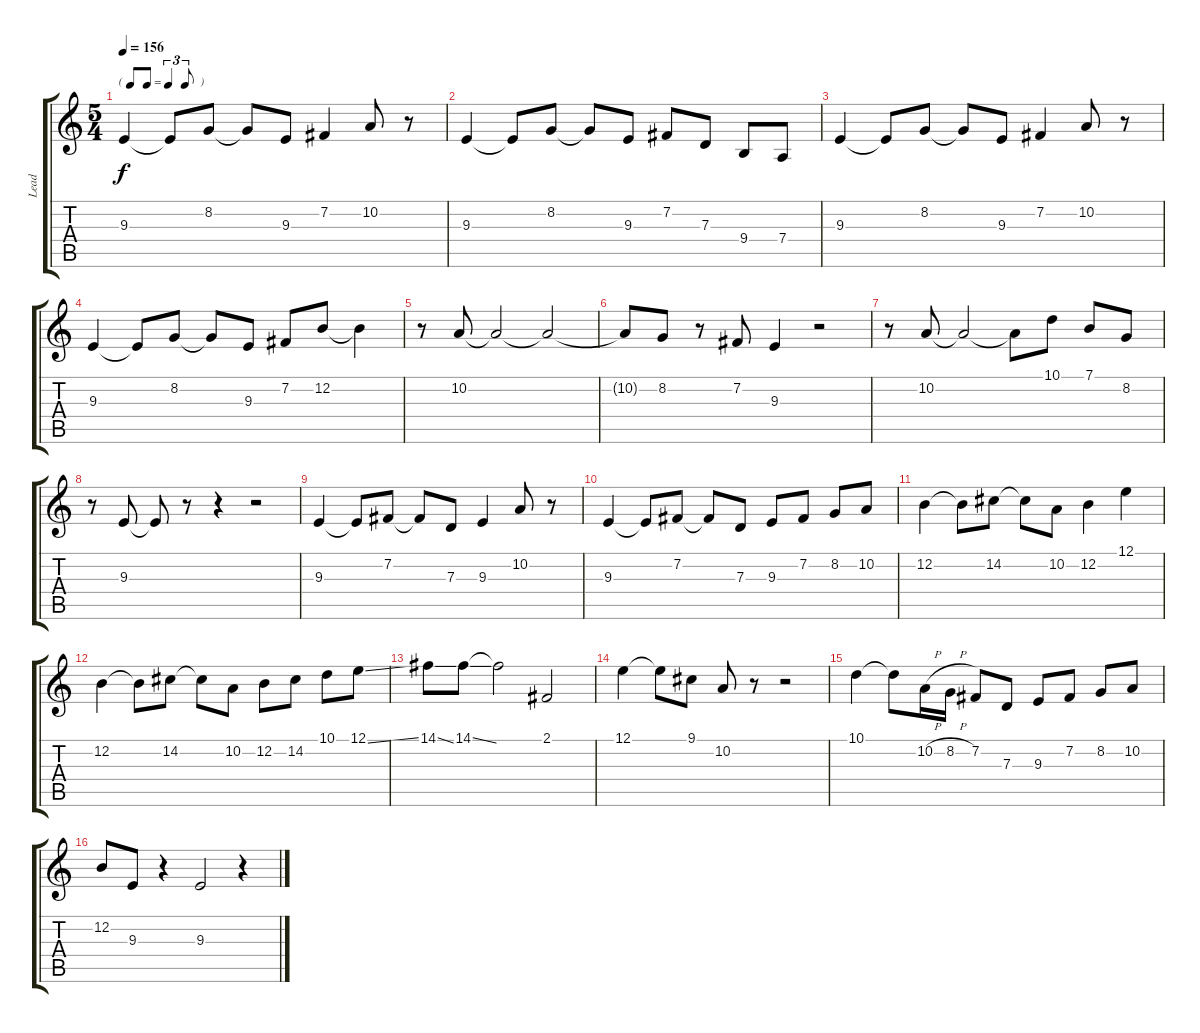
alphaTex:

\track ("Lead" "Lead") {instrument tenorsax}
\staff {score tabs}
\tuning (E4 B3 G3 D3 A2 E2) {hide}
\ts (5 4)
\tf triplet8th
\tempo 156
\clef g2
\ks c
9.3.4{dy f} 9.3{t}.8 8.2.8 8.2{t}.8 9.3.8 7.2.4 10.2.8 r.8 |
9.3.4 9.3{t}.8 8.2.8 8.2{t}.8 9.3.8 7.2.8 7.3.8 9.4.8 7.4.8 |
9.3.4 9.3{t}.8 8.2.8 8.2{t}.8 9.3.8 7.2.4 10.2.8 r.8 |
9.3.4 9.3{t}.8 8.2.8 8.2{t}.8 9.3.8 7.2.8 12.2.8 12.2{t}.4 |
r.8 10.2.8 10.2{t}.2 10.2{t}.2 |
10.2{t}.8 8.2.8 r.8 7.2.8 9.3.4 r.2 |
r.8 10.2.8 10.2{t}.2 10.2{t}.8 10.1.8 7.1.8 8.2.8 |
r.8 9.3.8 9.3{t}.8 r.8 r.4 r.2 |
9.3.4 9.3{t}.8 7.2.8 7.2{t}.8 7.3.8 9.3.4 10.2.8 r.8 |
9.3.4 9.3{t}.8 7.2.8 7.2{t}.8 7.3.8 9.3.8 7.2.8 8.2.8 10.2.8 |
12.2.4 12.2{t}.8 14.2.8 14.2{t}.8 10.2.8 12.2.4 12.1.4 |
12.2.4 12.2{t}.8 14.2.8 14.2{t}.8 10.2.8 12.2.8 14.2.8 10.1.8 12.1{ss}.8 |
14.1{ss}.8 14.1{ss}.8 14.1{t}.2 2.1.2 |
12.1.4 12.1{t}.8 9.1.8 10.2.8 r.8 r.2 |
10.1.4 10.1{t}.8 10.2{h}.16 8.2{h}.16 7.2.8 7.3.8 9.3.8 7.2.8 8.2.8 10.2.8 |
12.2.8 9.3.8 r.4 9.3.2 r.4
